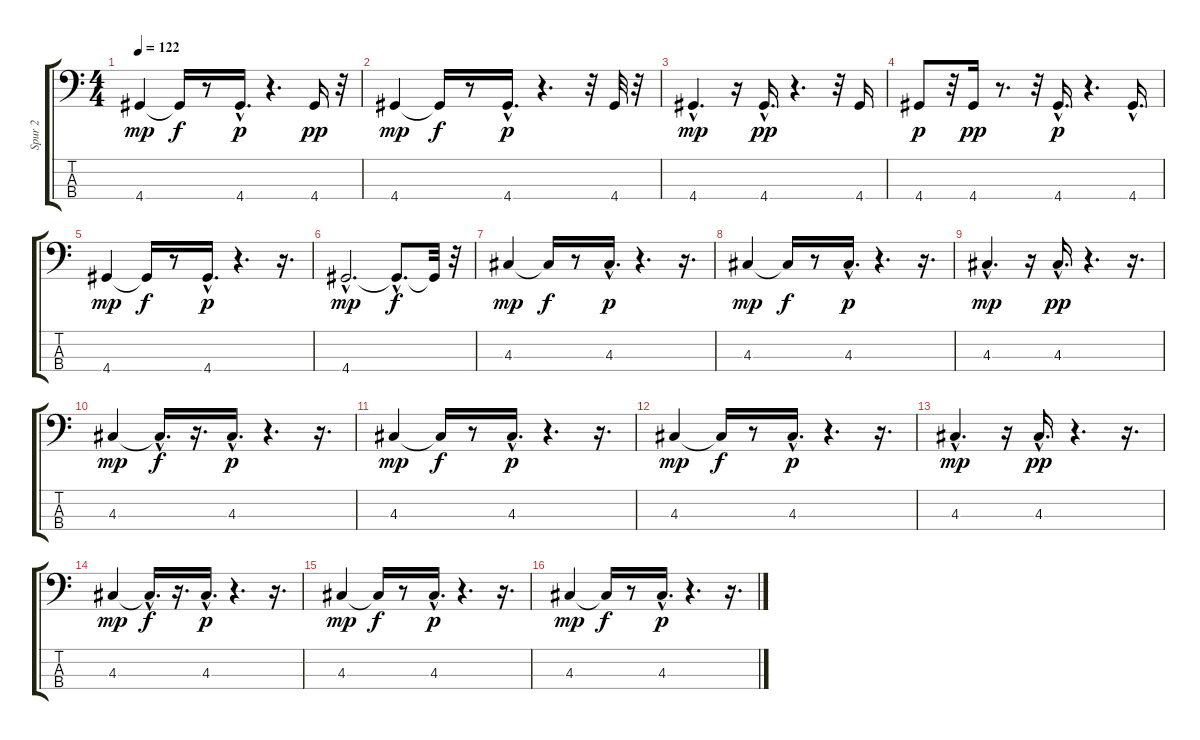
\track ("Spur 2" "Spur 2") {instrument electricbassfinger}
\staff {score tabs}
\tuning (G2 D2 A1 E1) {hide}
\ts (4 4)
\tempo 122
\clef f4
\ks c
4.4.4{dy mp} 4.4{t}.16{dy f} r.8 4.4{hac}.16{d dy p} r.4{d} 4.4.16{dy pp} r.32 |
4.4.4{dy mp} 4.4{t}.16{dy f} r.8 4.4{hac}.16{d dy p} r.4{d} r.32 4.4.32 r.32 |
4.4{hac}.4{d dy mp} r.16 4.4{hac}.16{d dy pp} r.4{d} r.32 4.4.16 |
4.4.8{dy p} r.32 4.4.16{dy pp} r.8{d} r.32 4.4{hac}.16{d dy p} r.4{d} 4.4{hac}.16{d} |
4.4.4{dy mp} 4.4{t}.16{dy f} r.8 4.4{hac}.16{d dy p} r.4{d} r.16{d} |
4.4{hac}.2{d dy mp} 4.4{hac t}.8{d dy f} 4.4{t}.32 r.32 |
4.3.4{dy mp} 4.3{t}.16{dy f} r.8 4.3{hac}.16{d dy p} r.4{d} r.16{d} |
4.3.4{dy mp} 4.3{t}.16{dy f} r.8 4.3{hac}.16{d dy p} r.4{d} r.16{d} |
4.3{hac}.4{d dy mp} r.16 4.3{hac}.16{d dy pp} r.4{d} r.16{d} |
4.3.4{dy mp} 4.3{hac t}.16{d dy f} r.16{d} 4.3{hac}.16{d dy p} r.4{d} r.16{d} |
4.3.4{dy mp} 4.3{t}.16{dy f} r.8 4.3{hac}.16{d dy p} r.4{d} r.16{d} |
4.3.4{dy mp} 4.3{t}.16{dy f} r.8 4.3{hac}.16{d dy p} r.4{d} r.16{d} |
4.3{hac}.4{d dy mp} r.16 4.3{hac}.16{d dy pp} r.4{d} r.16{d} |
4.3.4{dy mp} 4.3{hac t}.16{d dy f} r.16{d} 4.3{hac}.16{d dy p} r.4{d} r.16{d} |
4.3.4{dy mp} 4.3{t}.16{dy f} r.8 4.3{hac}.16{d dy p} r.4{d} r.16{d} |
4.3.4{dy mp} 4.3{t}.16{dy f} r.8 4.3{hac}.16{d dy p} r.4{d} r.16{d}
